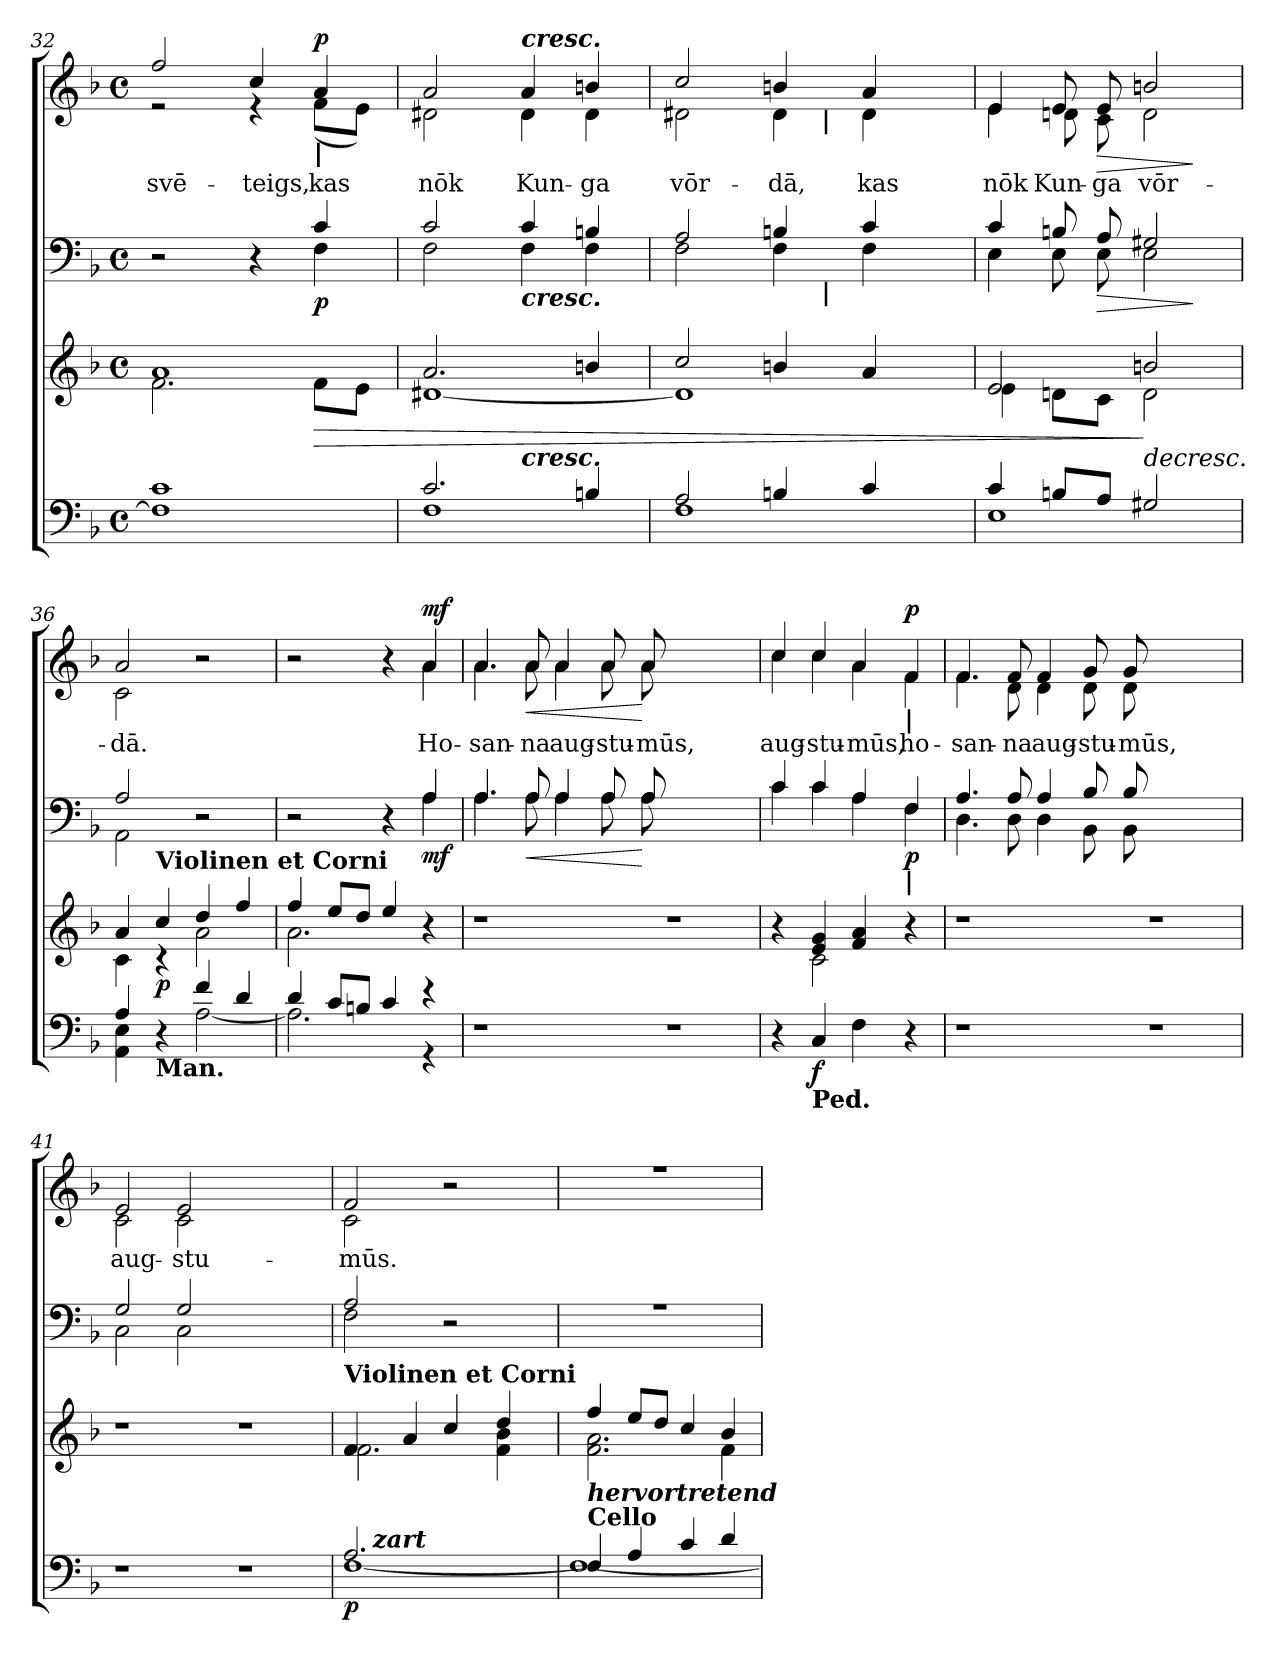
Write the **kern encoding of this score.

**kern	**dynam	**kern	**dynam	**kern	**dynam	**kern	**text	**dynam
*part4	*part4	*part3	*part3	*part2	*part2	*part1	*part1	*part1
*staff4	*staff4	*staff3	*staff3	*staff2	*staff2	*staff1	*staff1	*staff1
*clefF4	*	*clefG2	*	*clefF4	*	*clefG2	*	*
*k[b-]	*	*k[b-]	*	*k[b-]	*	*k[b-]	*	*
*F:	*	*F:	*	*F:	*	*F:	*	*
*M4/4	*	*M4/4	*	*M4/4	*	*M4/4	*	*
*met(c)	*	*met(c)	*	*met(c)	*	*met(c)	*	*
=32	=32	=32	=32	=32	=32	=32	=32	=32
*	*	*^	*	*^	*	*	*	*
!	!	!	!	!	!	!	!	!	!LO:LY:b:color=#000000	!
*	*	*	*	*	*	*	*	*^	*	*
1Fi] 1ci	.	1ai	2.fi\	.	2r	2ryy	.	2ffi/	2r	svē-	.
!	!	!	!	!	!	!	!	!	!	!LO:LY:b:color=#000000	!
.	.	.	.	.	4r	4ryy	.	4cci/	4r	-teigs,	.
!	!	!	!	!LO:HP:b	!	!	!	!	!	!	!
!	!	!	!	!	!	!	!	!LO:TX:b:B:t=|	!	!	!
!	!	!	!	!	!	!	!	!	!	!LO:LY:b:color=#000000	!
.	.	.	8fi\L	>	4ci/	4Fi\	p	4ai/	(8fi\L	kas	p
.	.	.	8ei\J	.	.	.	.	.	8ei\J)	.	.
=33	=33	=33	=33	=33	=33	=33	=33	=33	=33	=33	=33
*^	*	*	*	*	*	*	*	*	*	*	*
!	!	!	!	!	!	!	!	!	!	!	!LO:LY:b:color=#000000	!
*	*	*	*	*^	*	*	*	*	*	*	*	*
2.ci/	1Fi	.	2.ai/	[<1d#Xi	2ryy	.	2ci/	2Fi\	.	2ai/	2d#Xi\	nōk	.
!	!	!	!	!	!	!	!	!	!	!LO:TX:a:Bi:t=cresc.	!	!	!
!	!	!	!	!	!	!	!LO:TX:b:Bi:t=cresc.	!	!	!	!	!	!
!	!	!	!	!	!LO:TX:b:Bi:t=cresc.	!	!	!	!	!	!	!	!
!	!	!	!	!	!	!	!	!	!	!	!	!LO:LY:b:color=#000000	!
.	.	.	.	.	2ryy	.	4ci/	4Fi\	.	4ai/	4d#i\	Kun-	.
!	!	!	!	!	!	!	!	!	!	!	!	!LO:LY:b:color=#000000	!
4Bni/	.	.	4bni/	.	.	.	4Bni/	4Fi\	.	4bni/	4d#i\	-ga	.
*	*	*	*	*v	*v	*	*	*	*	*v	*v	*	*
=34	=34	=34	=34	=34	=34	=34	=34	=34	=34	=34	=34
*	*	*	*	*^	*	*	*	*	*^	*	*
!	!	!	!	!	!	!	!	!	!	!	!	!LO:LY:b:color=#000000	!
*	*	*	*	*v	*v	*	*	*^	*	*	*^	*	*
2Ai/	1Fi	.	2cci/	1d#i]	.	2Ai/	2Fi\	2ryy	.	2cci/	2d#Xi\	2ryy	vōr-	.
!	!	!	!	!	!	!	!	!	!	!	!	!	!LO:LY:b:color=#000000	!
4Bni/	.	.	4bni/	.	.	4Bni/	4Fi\	8ryy	.	4bni/	4d#i\	8ryy	-dā,	.
.	.	.	.	.	.	.	.	256ryy	.	.	.	256ryy	.	.
.	.	.	.	.	.	.	.	1024ryy	.	.	.	1024ryy	.	.
!	!	!	!	!	!	!	!	!	!	!	!	!LO:TX:b:B:t=|	!	!
!	!	!	!	!	!	!	!	!LO:TX:b:B:t=|	!	!	!	!	!	!
.	.	.	.	.	.	.	.	4ryy	.	.	.	4ryy	.	.
!	!	!	!	!	!	!	!	!	!	!	!	!	!LO:LY:b:color=#000000	!
4ci/	.	.	4ai/	.	.	4ci/	4Fi\	.	.	4ai/	4d#i\	.	kas	.
.	.	.	.	.	.	.	.	16ryy	.	.	.	16ryy	.	.
.	.	.	.	.	.	.	.	32ryy	.	.	.	32ryy	.	.
.	.	.	.	.	.	.	.	64ryy	.	.	.	64ryy	.	.
.	.	.	.	.	.	.	.	128ryy	.	.	.	128ryy	.	.
.	.	.	.	.	.	.	.	512.ryy	.	.	.	512.ryy	.	.
*	*	*	*	*	*	*	*v	*v	*	*	*	*	*	*
*	*	*	*	*	*	*	*	*	*v	*v	*v	*	*
!!LO:LB:g=z
=35	=35	=35	=35	=35	=35	=35	=35	=35	=35	=35	=35
*	*	*	*	*	*	*	*^	*	*^	*	*
*	*	*	*	*	*	*	*	*	*	*	*^	*	*
!	!	!	!	!	!	!	!	!	!	!	!	!	!LO:LY:b:color=#000000	!
*	*	*	*	*	*	*	*v	*v	*	*	*	*	*	*
*	*	*	*	*	*	*	*	*	*	*v	*v	*	*
4ci/	1Ei	.	2ei/	4ei\	.	4ci/	4Ei\	.	4ei/	4ei\	nōk	.
!	!	!	!	!	!	!	!	!	!	!	!LO:LY:b:color=#000000	!
8Bni/L	.	.	.	8dni\L	.	8Bni/	8Ei\	.	8ei/	8dni\	Kun-	.
!	!	!	!	!	!	!	!	!LO:HP:b	!	!	!	!
!	!	!	!	!	!	!	!	!	!	!	!LO:LY:b:color=#000000	!LO:HP:b
8Ai/J	.	.	.	8ci\J	.	8Ai/	8Ei\	>	8ei/	8ci\	-ga	>
!	!	!	!	!	!LO:HP:n=1:b	!	!	!	!	!	!	!
!	!	!	!	!	!	!	!	!	!	!	!LO:LY:b:color=#000000	!
2G#Xi/	.	.	2bni/	2di\	] >	2G#Xi/	2Ei\	.	2bni/	2di\	vōr-	.
*v	*v	*	*	*	*	*v	*v	*	*v	*v	*	*
*	*	*v	*v	*	*	*	*	*	*
.	.	.	.	.	]	.	.	]
=36	=36	=36	=36	=36	=36	=36	=36	=36
*^	*	*^	*	*^	*	*	*	*
!	!	!	!	!	!	!	!	!	!	!LO:LY:b:color=#000000	!
*	*	*	*	*	*	*	*	*	*^	*	*
4Ai/	4AAi\ 4Ei	.	4ai/	4ci\	.	2Ai/	2AAi\	.	2ai/	2ci\	-dā.	.
!	!	!	!LO:TX:a:B:t=Violinen et Corni	!	!	!	!	!	!	!	!	!
!LO:TX:b:B:t=Man.	!	!	!	!	!	!	!	!	!	!	!	!
4r	4ryy	.	4cci/	4r	p	.	.	.	.	.	.	.
4fi/	[<2Ai\	.	4ddi/	2ai\	.	2r	2ryy	.	2r	2ryy	.	.
4di/	.	.	4ffi/	.	.	.	.	.	.	.	.	.
=37	=37	=37	=37	=37	=37	=37	=37	=37	=37	=37	=37	=37
4di/	2.Ai\]	.	4ffi/	2.ai\	.	2r	2ryy	.	2r	2ryy	.	.
8ci/L	.	.	8eei/L	.	.	.	.	.	.	.	.	.
8Bni/J	.	.	8ddi/J	.	.	.	.	.	.	.	.	.
4ci/	.	.	4eei/	.	.	4r	4ryy	.	4r	4ryy	.	.
!	!	!	!	!	!	!	!	!	!	!	!LO:LY:b:color=#000000	!
4r	4r	.	4r	4ryy	.	4Ai/	4Ai\	mf	4ai/	4ai\	Ho-	mf
*v	*v	*	*	*	*	*	*	*	*	*	*	*
*	*	*v	*v	*	*	*	*	*	*	*	*
=38	=38	=38	=38	=38	=38	=38	=38	=38	=38	=38
*^	*	*^	*	*	*	*	*	*	*	*
!	!	!	!	!	!	!	!	!	!	!	!LO:LY:b:color=#000000	!
*v	*v	*	*	*	*	*	*	*	*	*	*	*
*	*	*v	*v	*	*	*	*	*	*	*	*
1r	.	1r	.	4.Ai/	4.Ai\	.	4.ai/	4.ai\	-san-	.
!	!	!	!	!	!	!LO:HP:b	!	!	!	!
!	!	!	!	!	!	!	!	!	!LO:LY:b:color=#000000	!LO:HP:b
.	.	.	.	8Ai\	8Ai/	<	8ai/	8ai\	-na	<
!	!	!	!	!	!	!	!	!	!LO:LY:b:color=#000000	!
.	.	.	.	4Ai/	4Ai\	.	4ai/	4ai\	aug-	.
!	!	!	!	!	!	!	!	!	!LO:LY:b:color=#000000	!
.	.	.	.	8Ai/	8Ai\	.	8ai/	8ai\	-stu-	.
!	!	!	!	!	!	!	!	!	!LO:LY:b:color=#000000	!
.	.	.	.	8Ai\	8Ai/	[	8ai/	8ai\	-mūs,	[
1r	.	1r	.	1ryy	1ryy	.	1ryy	1ryy	.	.
=39	=39	=39	=39	=39	=39	=39	=39	=39	=39	=39
*	*	*^	*	*	*	*	*	*	*	*
!	!	!	!	!	!	!	!	!	!	!LO:LY:b:color=#000000	!
4r	.	4r	4ryy	.	4ci/	4ci\	.	4cci/	4cci\	aug-	.
!LO:TX:b:B:t=Ped.	!	!	!	!	!	!	!	!	!	!	!
!	!	!	!	!	!	!	!	!	!	!LO:LY:b:color=#000000	!
4Ci/	f	4ei/ 4gi	2ci\	.	4ci/	4ci\	.	4cci/	4cci\	-stu-	.
!	!	!	!	!	!	!	!	!	!	!LO:LY:b:color=#000000	!
4Fi\	.	4fi/ 4ai	.	.	4Ai/	4Ai\	.	4ai/	4ai\	-mūs,	.
!	!	!	!	!	!	!	!	!LO:TX:b:B:t=|	!	!	!
!	!	!	!	!	!LO:TX:b:B:t=|	!	!	!	!	!	!
!	!	!	!	!	!	!	!	!	!	!LO:LY:b:color=#000000	!
4r	.	4r	4ryy	.	4Fi/	4Fi\	p	4fi/	4fi\	ho-	p
*	*	*v	*v	*	*	*	*	*	*	*	*
!!LO:LB:g=z	!!
=40	=40	=40	=40	=40	=40	=40	=40	=40	=40	=40
*	*	*^	*	*	*	*	*	*	*	*
!	!	!	!	!	!	!	!	!	!	!LO:LY:b:color=#000000	!
*	*	*v	*v	*	*	*	*	*	*	*	*
1r	.	1r	.	4.Ai/	4.Di\	.	4.fi/	4.fi\	-san-	.
!	!	!	!	!	!	!	!	!	!LO:LY:b:color=#000000	!
.	.	.	.	8Ai/	8Di\	.	8fi/	8di\	-na	.
!	!	!	!	!	!	!	!	!	!LO:LY:b:color=#000000	!
.	.	.	.	4Ai/	4Di\	.	4fi/	4di\	aug-	.
!	!	!	!	!	!	!	!	!	!LO:LY:b:color=#000000	!
.	.	.	.	8B-i/	8BB-i\	.	8gi/	8di\	-stu-	.
!	!	!	!	!	!	!	!	!	!LO:LY:b:color=#000000	!
.	.	.	.	8B-i/	8BB-i\	.	8gi/	8di\	-mūs,	.
1r	.	1r	.	1ryy	1ryy	.	1ryy	1ryy	.	.
=41	=41	=41	=41	=41	=41	=41	=41	=41	=41	=41
!	!	!	!	!	!	!	!	!	!LO:LY:b:color=#000000	!
1r	.	1r	.	2Gi/	2Ci\	.	2ei/	2ci\	aug-	.
!	!	!	!	!	!	!	!	!	!LO:LY:b:color=#000000	!
.	.	.	.	2Gi/	2Ci\	.	2ei/	2ci\	-stu-	.
1r	.	1r	.	1ryy	1ryy	.	1ryy	1ryy	.	.
=42	=42	=42	=42	=42	=42	=42	=42	=42	=42	=42
*^	*	*^	*	*	*	*	*	*	*	*
!	!	!	!LO:TX:a:B:t=Violinen et Corni	!	!	!	!	!	!	!	!	!
!	!	!	!	!	!	!	!	!	!	!	!LO:LY:b:color=#000000	!
*	*^	*	*	*	*	*	*	*	*	*	*	*
2.Ai/	[<1Fi	16ryy	p	4fi/	2.fi\	.	2Ai/	2Fi\	.	2fi/	2ci\	-mūs.	.
.	.	64...ryy	.	.	.	.	.	.	.	.	.	.	.
!	!	!LO:TX:a:Bi:t=zart	!	!	!	!	!	!	!	!	!	!	!
.	.	2ryy	.	.	.	.	.	.	.	.	.	.	.
.	.	.	.	4ai/	.	.	.	.	.	.	.	.	.
.	.	.	.	4cci/	.	.	2r	2ryy	.	2r	2ryy	.	.
.	.	4ryy	.	.	.	.	.	.	.	.	.	.	.
4ryy	.	.	.	4ddi/	4fi\ 4b-i	]	.	.	.	.	.	.	.
.	.	8ryy	.	.	.	.	.	.	.	.	.	.	.
.	.	32ryy	.	.	.	.	.	.	.	.	.	.	.
.	.	512ryy	.	.	.	.	.	.	.	.	.	.	.
=43	=43	=43	=43	=43	=43	=43	=43	=43	=43	=43	=43	=43	=43
!LO:TX:a:B:t=Cello	!	!	!	!	!	!	!	!	!	!	!	!	!
!LO:TX:a:Bi:t=hervortretend	!	!	!	!	!	!	!	!	!	!	!	!	!
*	*v	*v	*	*	*	*	*	*	*	*	*	*	*
4Fi/]	[<1Fi	.	4ffi/	2.fi\ 2.ai	.	1r	1ryy	.	1r	1ryy	.	.
4Ai/	.	.	8eei/L	.	.	.	.	.	.	.	.	.
.	.	.	8ddi/J	.	.	.	.	.	.	.	.	.
4ci/	.	.	4cci/	.	.	.	.	.	.	.	.	.
4di/	.	.	4b-i/	4fi\	.	.	.	.	.	.	.	.
*v	*v	*	*	*	*	*v	*v	*	*v	*v	*	*
*	*	*v	*v	*	*	*	*	*	*
=	=	=	=	=	=	=	=	=
*-	*-	*-	*-	*-	*-	*-	*-	*-
